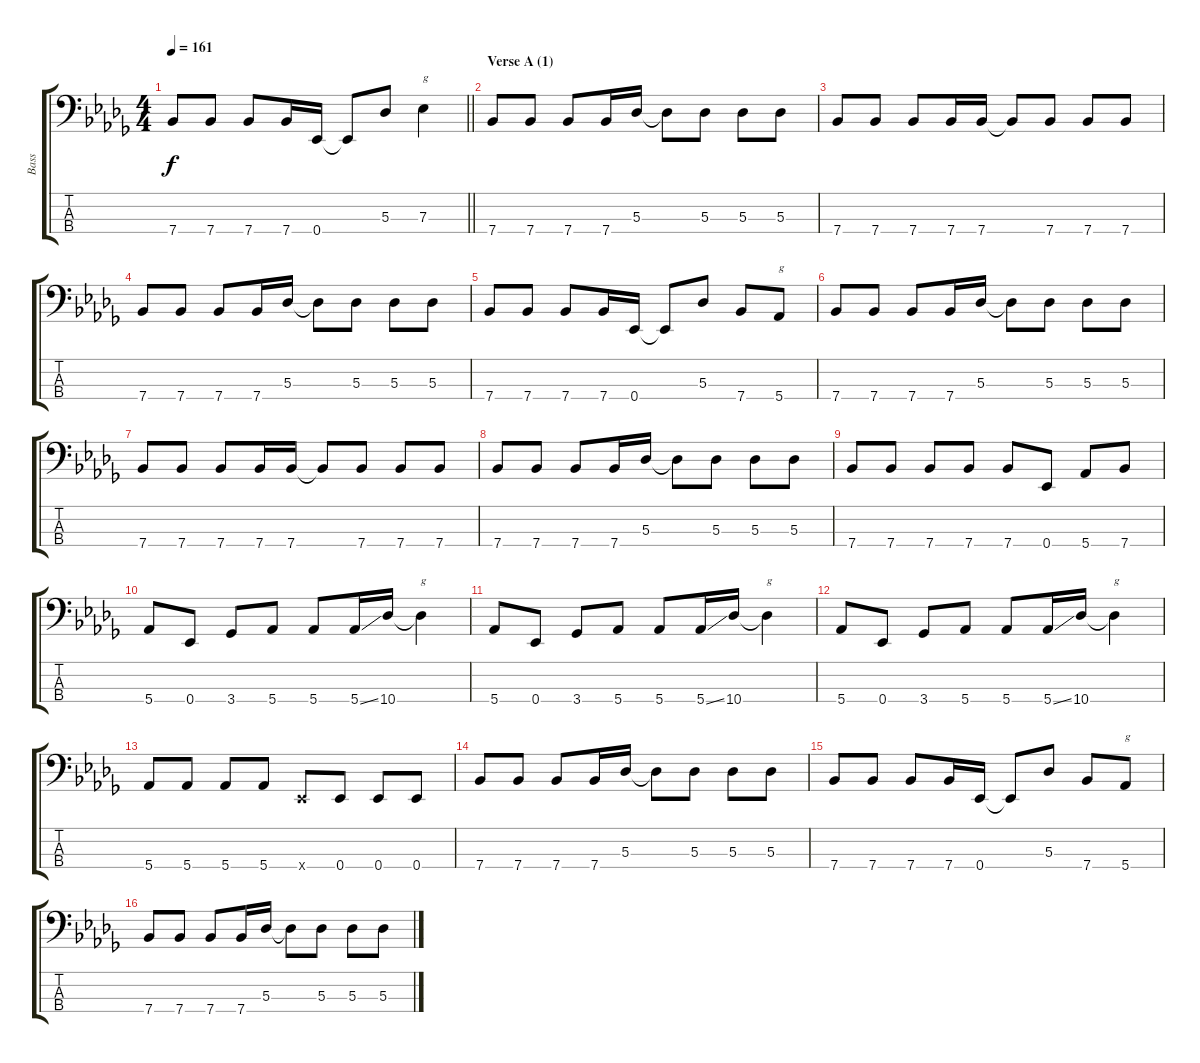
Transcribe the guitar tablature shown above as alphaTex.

\track ("Bass" "Bass") {instrument electricbasspick}
\staff {score tabs}
\tuning (Gb2 Db2 Ab1 Eb1) {hide}
\ts (4 4)
\tempo 161
\clef f4
\barLineRight lightlight
\ks bbminor
7.4.8{dy f} 7.4.8 7.4.8 7.4.16 0.4.16 0.4{t}.8 5.3.8 7.3.4{txt "g"} |
\section ("" "Verse A (1)")
7.4.8 7.4.8 7.4.8 7.4.16 5.3.16 5.3{t}.8 5.3.8 5.3.8 5.3.8 |
7.4.8 7.4.8 7.4.8 7.4.16 7.4.16 7.4{t}.8 7.4.8 7.4.8 7.4.8 |
7.4.8 7.4.8 7.4.8 7.4.16 5.3.16 5.3{t}.8 5.3.8 5.3.8 5.3.8 |
7.4.8 7.4.8 7.4.8 7.4.16 0.4.16 0.4{t}.8 5.3.8 7.4.8 5.4.8{txt "g"} |
7.4.8 7.4.8 7.4.8 7.4.16 5.3.16 5.3{t}.8 5.3.8 5.3.8 5.3.8 |
7.4.8 7.4.8 7.4.8 7.4.16 7.4.16 7.4{t}.8 7.4.8 7.4.8 7.4.8 |
7.4.8 7.4.8 7.4.8 7.4.16 5.3.16 5.3{t}.8 5.3.8 5.3.8 5.3.8 |
7.4.8 7.4.8 7.4.8 7.4.8 7.4.8 0.4.8 5.4.8 7.4.8 |
5.4.8 0.4.8 3.4.8 5.4.8 5.4.8 5.4{ss}.16 10.4.16 10.4{t}.4{txt "g"} |
5.4.8 0.4.8 3.4.8 5.4.8 5.4.8 5.4{ss}.16 10.4.16 10.4{t}.4{txt "g"} |
5.4.8 0.4.8 3.4.8 5.4.8 5.4.8 5.4{ss}.16 10.4.16 10.4{t}.4{txt "g"} |
5.4.8 5.4.8 5.4.8 5.4.8 0.4{x}.8 0.4.8 0.4.8 0.4.8 |
7.4.8 7.4.8 7.4.8 7.4.16 5.3.16 5.3{t}.8 5.3.8 5.3.8 5.3.8 |
7.4.8 7.4.8 7.4.8 7.4.16 0.4.16 0.4{t}.8 5.3.8 7.4.8 5.4.8{txt "g"} |
7.4.8 7.4.8 7.4.8 7.4.16 5.3.16 5.3{t}.8 5.3.8 5.3.8 5.3.8
